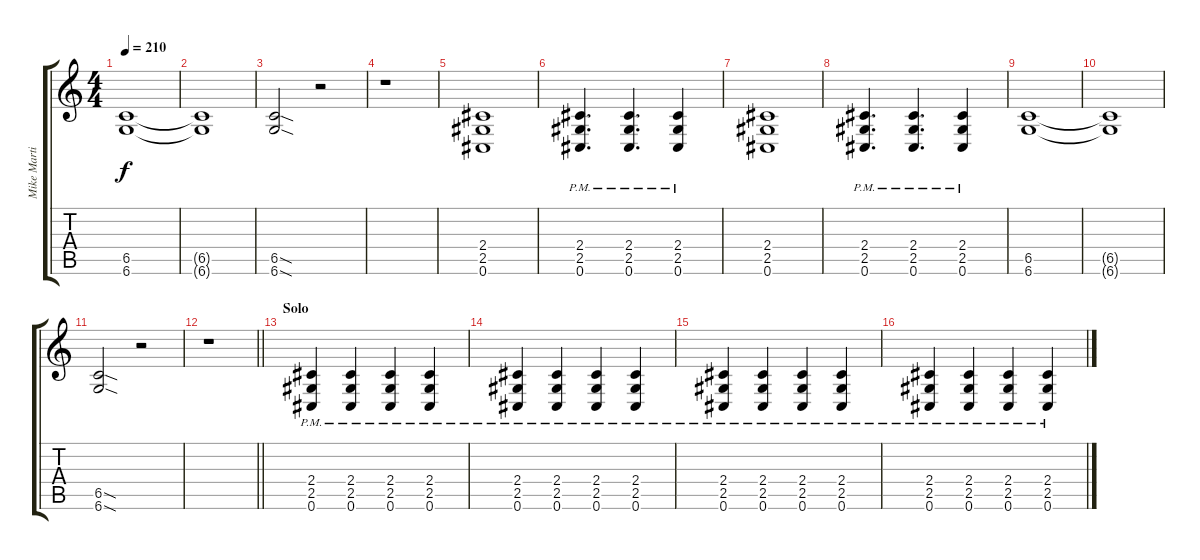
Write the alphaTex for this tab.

\track ("Mike Martin" "Mike Marti") {instrument overdrivenguitar}
\staff {score tabs}
\tuning (Db4 Ab3 E3 B2 Gb2 Db2) {hide}
\ts (4 4)
\tempo 210
\clef g2
\ks c
(6.5 6.6).1{dy f} |
(6.5{t} 6.6{t}).1 |
(6.5{sod} 6.6{sod}).2 r.2 |
r.1 |
(2.4 2.5 0.6).1 |
(2.4{pm} 2.5{pm} 0.6{pm}).4{d} (2.4{pm} 2.5{pm} 0.6{pm}).4{d} (2.4{pm} 2.5{pm} 0.6{pm}).4 |
(2.4 2.5 0.6).1 |
(2.4{pm} 2.5{pm} 0.6{pm}).4{d} (2.4{pm} 2.5{pm} 0.6{pm}).4{d} (2.4{pm} 2.5{pm} 0.6{pm}).4 |
(6.5 6.6).1 |
(6.5{t} 6.6{t}).1 |
(6.5{sod} 6.6{sod}).2 r.2 |
\barLineRight lightlight
r.1 |
\section ("" "Solo")
(2.4{pm} 2.5{pm} 0.6{pm}).4 (2.4{pm} 2.5{pm} 0.6{pm}).4 (2.4{pm} 2.5{pm} 0.6{pm}).4 (2.4{pm} 2.5{pm} 0.6{pm}).4 |
(2.4{pm} 2.5{pm} 0.6{pm}).4 (2.4{pm} 2.5{pm} 0.6{pm}).4 (2.4{pm} 2.5{pm} 0.6{pm}).4 (2.4{pm} 2.5{pm} 0.6{pm}).4 |
(2.4{pm} 2.5{pm} 0.6{pm}).4 (2.4{pm} 2.5{pm} 0.6{pm}).4 (2.4{pm} 2.5{pm} 0.6{pm}).4 (2.4{pm} 2.5{pm} 0.6{pm}).4 |
(2.4{pm} 2.5{pm} 0.6{pm}).4 (2.4{pm} 2.5{pm} 0.6{pm}).4 (2.4{pm} 2.5{pm} 0.6{pm}).4 (2.4{pm} 2.5{pm} 0.6{pm}).4
